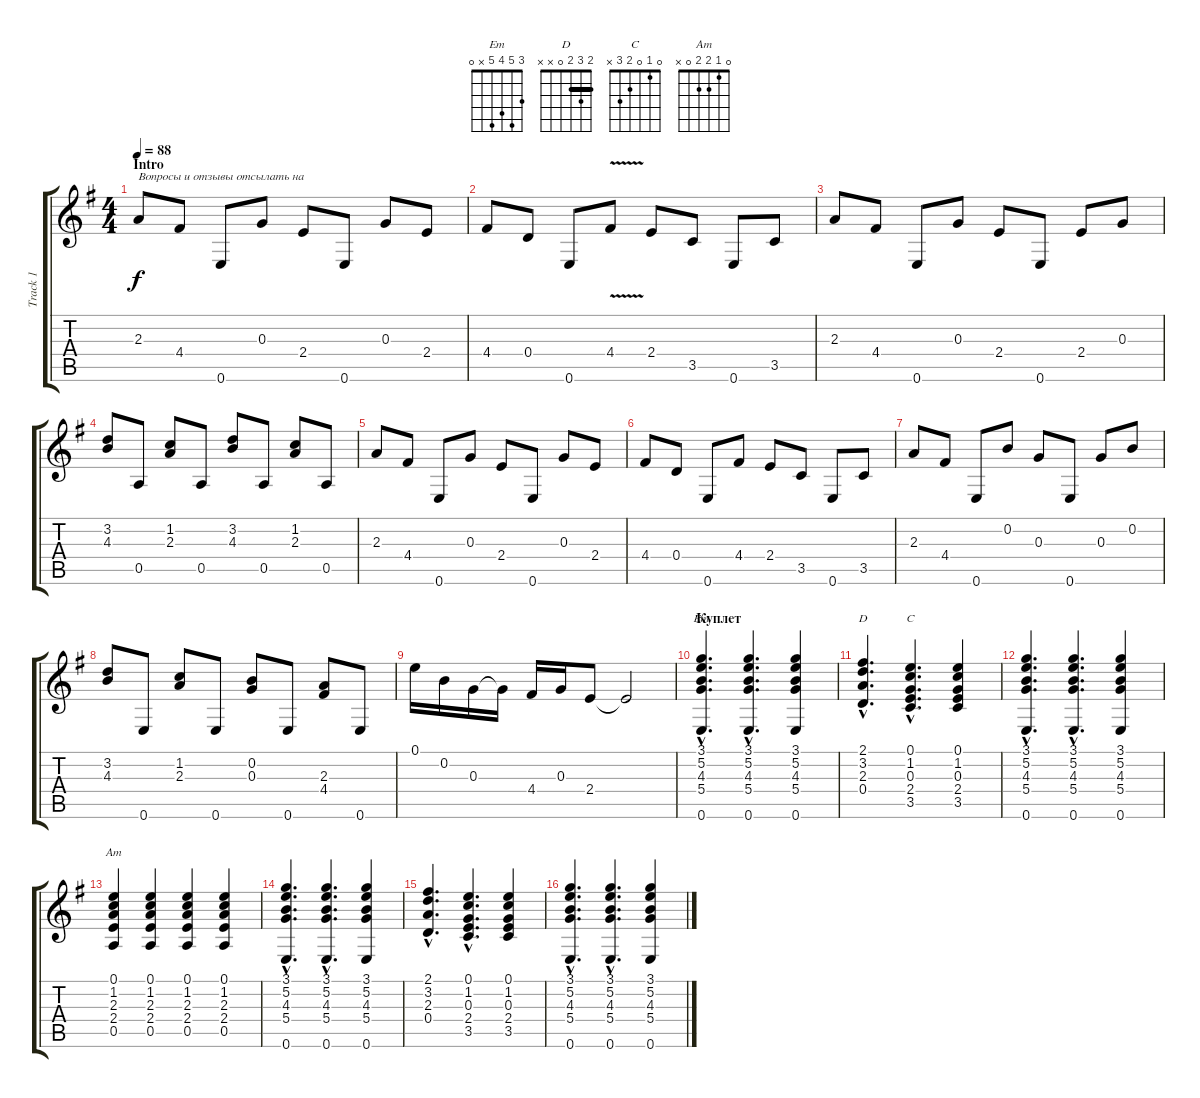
\track ("Track 1" "Track 1") {instrument acousticguitarnylon}
\staff {score tabs}
\tuning (E4 B3 G3 D3 A2 E2) {hide}
\chord ("Em" 3 5 4 5 x 0)
\chord ("D" 2 3 2 0 x x) {barre 2}
\chord ("C" 0 1 0 2 3 x)
\chord ("Am" 0 1 2 2 0 x)
\ts (4 4)
\section ("" "Intro")
\tempo 88
\clef g2
\ks g
2.3.8{txt "Вопросы и отзывы отсылать на" dy f instrument acousticguitarnylon} 4.4.8 0.6.8 0.3.8 2.4.8 0.6.8 0.3.8 2.4.8 |
4.4.8 0.4.8 0.6.8 4.4{v}.8 2.4.8 3.5.8 0.6.8 3.5.8 |
2.3.8 4.4.8 0.6.8 0.3.8 2.4.8 0.6.8 2.4.8 0.3.8 |
(3.2 4.3).8 0.5.8 (1.2 2.3).8 0.5.8 (3.2 4.3).8 0.5.8 (1.2 2.3).8 0.5.8 |
2.3.8 4.4.8 0.6.8 0.3.8 2.4.8 0.6.8 0.3.8 2.4.8 |
4.4.8 0.4.8 0.6.8 4.4.8 2.4.8 3.5.8 0.6.8 3.5.8 |
2.3.8 4.4.8 0.6.8 0.2.8 0.3.8 0.6.8 0.3.8 0.2.8 |
(3.2 4.3).8 0.6.8 (1.2 2.3).8 0.6.8 (0.2 0.3).8 0.6.8 (2.3 4.4).8 0.6.8 |
0.1.16 0.2.16 0.3.16 0.3{t}.16 4.4.16 0.3.16 2.4.8 2.4{t}.2 |
\section ("" "Куплет")
(3.1{hac} 5.2{hac} 4.3{hac} 5.4{hac} 0.6{hac}).4{d ch "Em"} (3.1{hac} 5.2{hac} 4.3{hac} 5.4{hac} 0.6{hac}).4{d} (3.1 5.2 4.3 5.4 0.6).4 |
(2.1{hac} 3.2{hac} 2.3{hac} 0.4{hac}).4{d ch "D"} (0.1{hac} 1.2{hac} 0.3{hac} 2.4{hac} 3.5{hac}).4{d ch "C"} (0.1 1.2 0.3 2.4 3.5).4 |
(3.1{hac} 5.2{hac} 4.3{hac} 5.4{hac} 0.6{hac}).4{d} (3.1{hac} 5.2{hac} 4.3{hac} 5.4{hac} 0.6{hac}).4{d} (3.1 5.2 4.3 5.4 0.6).4 |
(0.1 1.2 2.3 2.4 0.5).4{ch "Am"} (0.1 1.2 2.3 2.4 0.5).4 (0.1 1.2 2.3 2.4 0.5).4 (0.1 1.2 2.3 2.4 0.5).4 |
(3.1{hac} 5.2{hac} 4.3{hac} 5.4{hac} 0.6{hac}).4{d} (3.1{hac} 5.2{hac} 4.3{hac} 5.4{hac} 0.6{hac}).4{d} (3.1 5.2 4.3 5.4 0.6).4 |
(2.1{hac} 3.2{hac} 2.3{hac} 0.4{hac}).4{d} (0.1{hac} 1.2{hac} 0.3{hac} 2.4{hac} 3.5{hac}).4{d} (0.1 1.2 0.3 2.4 3.5).4 |
(3.1{hac} 5.2{hac} 4.3{hac} 5.4{hac} 0.6{hac}).4{d} (3.1{hac} 5.2{hac} 4.3{hac} 5.4{hac} 0.6{hac}).4{d} (3.1 5.2 4.3 5.4 0.6).4
